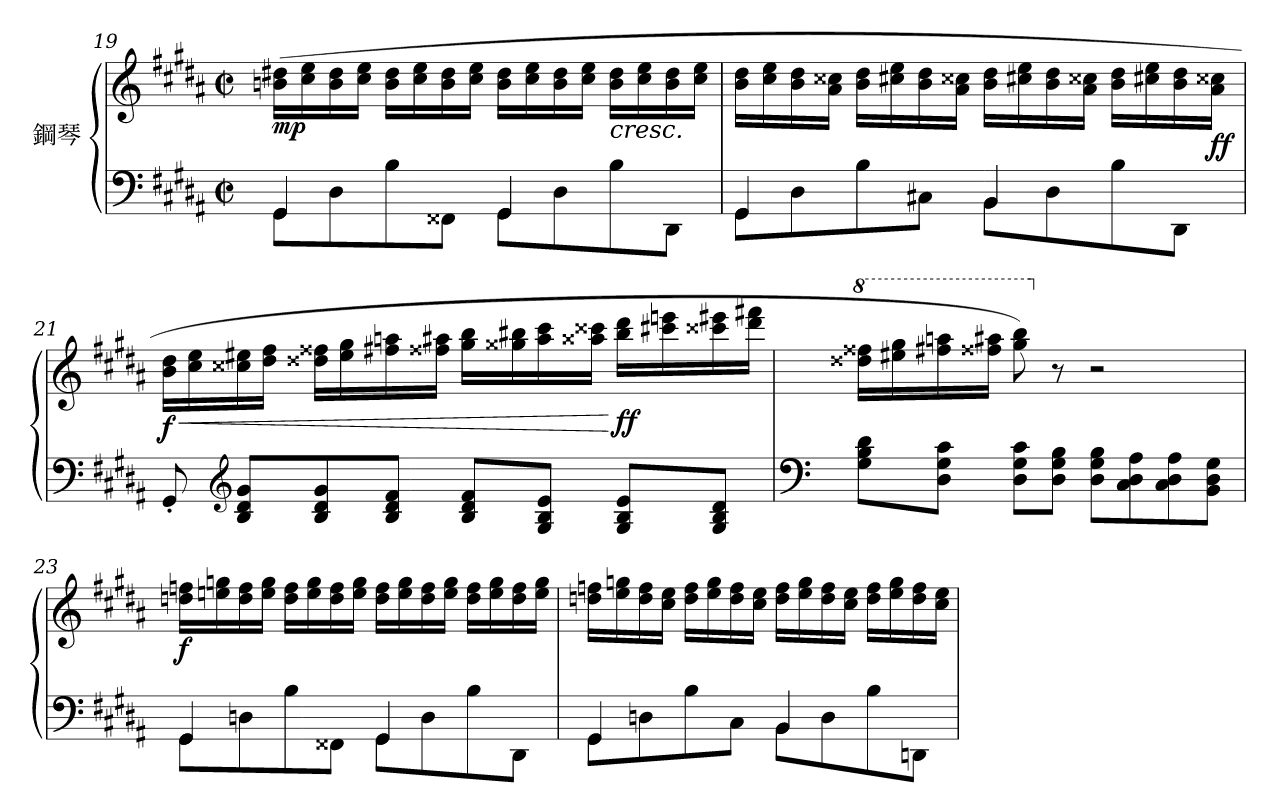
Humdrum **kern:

**kern	**kern	**dynam
*part1	*part1	*part1
*staff2	*staff1	*staff1/2
*I"鋼琴	*	*
!!LO:LB:g=z
*clefF4	*clefG2	*
*k[f#c#g#d#a#]	*k[f#c#g#d#a#]	*
*M2/2	*M2/2	*
*met(c|)	*met(c|)	*
*MM124	*MM124	*
=19	=19	=19
*^	*	*
!	!	!	!LO:DY:b
8GG#\L	4GG#/	(>16bn\ 16dd#X\LL	mp
.	.	16cc#\ 16ee\	.
*	*	*MM130	*
8D#\	.	16b\ 16dd#\	.
.	.	16cc#\ 16ee\JJ	.
*	*	*MM136	*
8B\	4ryy	16b\ 16dd#\LL	.
.	.	16cc#\ 16ee\	.
8FF##X\J	.	16b\ 16dd#\	.
.	.	16cc#\ 16ee\JJ	.
8GG#\L	4GG#/	16b\ 16dd#\LL	.
.	.	16cc#\ 16ee\	.
8D#\	.	16b\ 16dd#\	.
.	.	16cc#\ 16ee\JJ	.
!	!	!	!LO:HP:b
8B\	4ryy	16b\ 16dd#\LL	<
.	.	16cc#\ 16ee\	.
8DD#\J	.	16b\ 16dd#\	.
.	.	16cc#\ 16ee\JJ	.
=20	=20	=20	=20
8GG#\L	4GG#/	16b\ 16dd#\LL	.
.	.	16cc#\ 16ee\	.
8D#\	.	16b\ 16dd#\	.
.	.	16a#\ 16cc##X\JJ	.
8B\	4ryy	16b\ 16dd#\LL	.
.	.	16cc#X\ 16ee\	.
8C#X\J	.	16b\ 16dd#\	.
.	.	16a#\ 16cc##X\JJ	.
8BB\L	4BB/	16b\ 16dd#\LL	.
.	.	16cc#X\ 16ee\	.
8D#\	.	16b\ 16dd#\	.
.	.	16a#\ 16cc##X\JJ	.
8B\	4ryy	16b\ 16dd#\LL	.
.	.	16cc#X\ 16ee\	.
8DD#\J	.	16b\ 16dd#\	.
!	!	!	!LO:DY:b
.	.	16a#\ 16cc##X\JJ	ff
*v	*v	*	*
.	.	[
!!LO:LB:g=z
=21	=21	=21
!	!	!LO:HP:b
!	!	!LO:DY:n=1:b
8GG#'/	16b\ 16dd#\LL	< f
.	16cc#\ 16ee\	.
*clefG2	*	*
8B/ 8d#/ 8g#/L	16cc##X\ 16ee#X\	.
.	16dd#\ 16ff#\JJ	.
8B/ 8d#/ 8g#/	16dd##X\ 16ff##X\LL	.
.	16ee#\ 16gg#\	.
8B/ 8d#/ 8f#/J	16ff#X\ 16aan\	.
.	16ff##X\ 16aa#X\JJ	.
8B/ 8d#/ 8f#/L	16gg#\ 16bb\LL	.
.	16gg##X\ 16bb#X\	.
8G#/ 8B/ 8e/J	16aa#\ 16ccc#\	.
.	16aa##X\ 16ccc##X\JJ	.
!	!	!LO:DY:n=2:b
8G#/ 8B/ 8e/L	16bb#\ 16ddd#\LL	[ ff
.	16ccc#X\ 16eeen\	.
8G#/ 8B/ 8d#/J	16ccc##X\ 16eee#X\	.
.	16ddd#\ 16fff#X\JJ	.
=22	=22	=22
*clefF4	*	*
*	*8va	*
8G#\ 8B\ 8d#\L	16ddd##X\ 16fff##X\LL	.
.	16eee#X\ 16ggg#\	.
8D#\ 8G#\ 8c#\J	16fff#X\ 16aaan\	.
.	16fff##X\ 16aaa#X\JJ	.
8D#\ 8G#\ 8c#\L	8ggg#\ 8bbb\)	.
*	*X8va	*
8D#\ 8G#\ 8B\J	8r	.
*	*MM130	*
8D#\ 8G#\ 8B\L	2r	.
8C#\ 8D#\ 8A#\	.	.
*	*MM124	*
8C#\ 8D#\ 8A#\	.	.
*	*MM118	*
8BB\ 8D#\ 8G#\J	.	.
!!LO:LB:g=z
=23	=23	=23
*	*MM124	*
*^	*	*
!	!	!	!LO:DY:b
4GG#/	8GG#\L	16ddn\ 16ffn\LL	f
.	.	16een\ 16ggn\	.
*	*	*MM130	*
.	8Dn\	16dd\ 16ff\	.
.	.	16ee\ 16gg\JJ	.
*	*	*MM136	*
4reyy	8B\	16dd\ 16ff\LL	.
.	.	16ee\ 16gg\	.
.	8FF##X\J	16dd\ 16ff\	.
.	.	16ee\ 16gg\JJ	.
4GG#/	8GG#\L	16dd\ 16ff\LL	.
.	.	16ee\ 16gg\	.
.	8D\	16dd\ 16ff\	.
.	.	16ee\ 16gg\JJ	.
4reyy	8B\	16dd\ 16ff\LL	.
.	.	16ee\ 16gg\	.
.	8DD#\J	16dd\ 16ff\	.
.	.	16ee\ 16gg\JJ	.
=24	=24	=24	=24
4GG#/	8GG#\L	16ddn\ 16ffn\LL	.
.	.	16ee\ 16ggn\	.
.	8Dn\	16dd\ 16ff\	.
.	.	16cc#\ 16ee\JJ	.
4reyy	8B\	16dd\ 16ff\LL	.
.	.	16ee\ 16gg\	.
.	8C#\J	16dd\ 16ff\	.
.	.	16cc#\ 16ee\JJ	.
4BB/	8BB\L	16dd\ 16ff\LL	.
.	.	16ee\ 16gg\	.
.	8D\	16dd\ 16ff\	.
.	.	16cc#\ 16ee\JJ	.
4reyy	8B\	16dd\ 16ff\LL	.
.	.	16ee\ 16gg\	.
.	8DDn\J	16dd\ 16ff\	.
.	.	16cc#\ 16ee\JJ	.
*v	*v	*	*
=	=	=
*-	*-	*-
